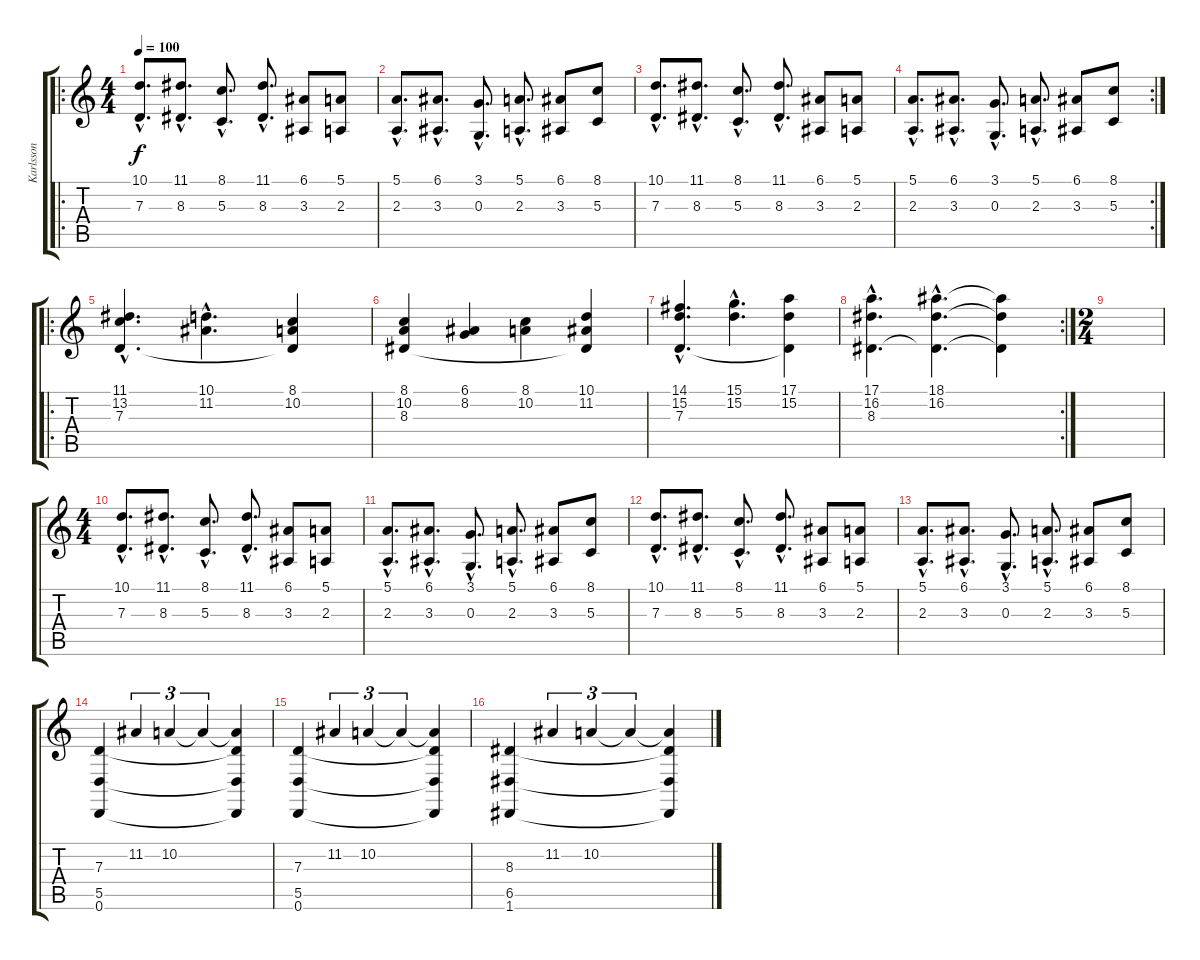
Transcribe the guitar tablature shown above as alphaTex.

\track ("Karlsson" "Karlsson") {instrument stringensemble1}
\staff {score tabs}
\tuning (E4 B3 G3 D3 A2 D2) {hide}
\ro
\ts (4 4)
\tempo 100
\clef g2
\ks c
(10.1{hac} 7.3{hac}).8{d dy f instrument stringensemble1} (11.1{hac} 8.3{hac}).8{d} (8.1{hac} 5.3{hac}).8{d} (11.1{hac} 8.3{hac}).8{d} (6.1 3.3).8 (5.1 2.3).8 |
(5.1{hac} 2.3{hac}).8{d} (6.1{hac} 3.3{hac}).8{d} (3.1{hac} 0.3{hac}).8{d} (5.1{hac} 2.3{hac}).8{d} (6.1 3.3).8 (8.1 5.3).8 |
(10.1{hac} 7.3{hac}).8{d} (11.1{hac} 8.3{hac}).8{d} (8.1{hac} 5.3{hac}).8{d} (11.1{hac} 8.3{hac}).8{d} (6.1 3.3).8 (5.1 2.3).8 |
\rc 2
(5.1{hac} 2.3{hac}).8{d} (6.1{hac} 3.3{hac}).8{d} (3.1{hac} 0.3{hac}).8{d} (5.1{hac} 2.3{hac}).8{d} (6.1 3.3).8 (8.1 5.3).8 |
\ro
(11.1{hac} 13.2{hac} 7.3{hac}).4{d} (10.1{hac} 11.2{hac}).4{d} (8.1 10.2 7.3{t}).4 |
(8.1 10.2 8.3).4 (6.1 8.2).4 (8.1 10.2).4 (10.1 11.2 8.3{t}).4 |
(14.1{hac} 15.2{hac} 7.3{hac}).4{d} (15.1{hac} 15.2{hac}).4{d} (17.1 15.2 7.3{t}).4 |
\rc 2
(17.1{hac} 16.2{hac} 8.3{hac}).4{d} (18.1{hac} 16.2{hac} 8.3{hac t}).4{d} (18.1{t} 16.2{t} 8.3{t}).4 |
\ts (2 4)
|
\ts (4 4)
(10.1{hac} 7.3{hac}).8{d} (11.1{hac} 8.3{hac}).8{d} (8.1{hac} 5.3{hac}).8{d} (11.1{hac} 8.3{hac}).8{d} (6.1 3.3).8 (5.1 2.3).8 |
(5.1{hac} 2.3{hac}).8{d} (6.1{hac} 3.3{hac}).8{d} (3.1{hac} 0.3{hac}).8{d} (5.1{hac} 2.3{hac}).8{d} (6.1 3.3).8 (8.1 5.3).8 |
(10.1{hac} 7.3{hac}).8{d} (11.1{hac} 8.3{hac}).8{d} (8.1{hac} 5.3{hac}).8{d} (11.1{hac} 8.3{hac}).8{d} (6.1 3.3).8 (5.1 2.3).8 |
(5.1{hac} 2.3{hac}).8{d} (6.1{hac} 3.3{hac}).8{d} (3.1{hac} 0.3{hac}).8{d} (5.1{hac} 2.3{hac}).8{d} (6.1 3.3).8 (8.1 5.3).8 |
(7.3 5.5 0.6).4 11.2.4{tu (3 2)} 10.2.4{tu (3 2)} 10.2{t}.4{tu (3 2)} (10.2{t} 7.3{t} 5.5{t} 0.6{t}).4 |
(7.3 5.5 0.6).4 11.2.4{tu (3 2)} 10.2.4{tu (3 2)} 10.2{t}.4{tu (3 2)} (10.2{t} 7.3{t} 5.5{t} 0.6{t}).4 |
(8.3 6.5 1.6).4 11.2.4{tu (3 2)} 10.2.4{tu (3 2)} 10.2{t}.4{tu (3 2)} (10.2{t} 8.3{t} 6.5{t} 1.6{t}).4
